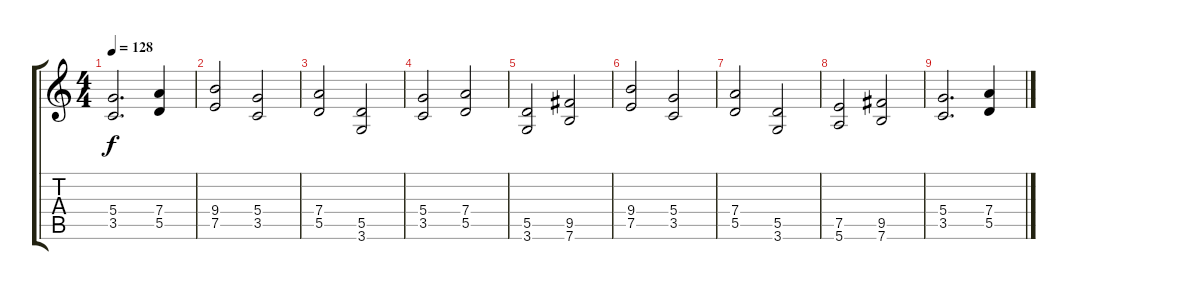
\track "" {instrument distortionguitar}
\staff {score tabs}
\tuning (E4 B3 G3 D3 A2 E2) {hide}
\ts (4 4)
\tempo 128
\clef g2
\ks c
(5.4 3.5).2{d dy f} (7.4 5.5).4 |
(9.4 7.5).2 (5.4 3.5).2 |
(7.4 5.5).2 (5.5 3.6).2 |
(5.4 3.5).2 (7.4 5.5).2 |
(5.5 3.6).2 (9.5 7.6).2 |
(9.4 7.5).2 (5.4 3.5).2 |
(7.4 5.5).2 (5.5 3.6).2 |
(7.5 5.6).2 (9.5 7.6).2 |
(5.4 3.5).2{d} (7.4 5.5).4
